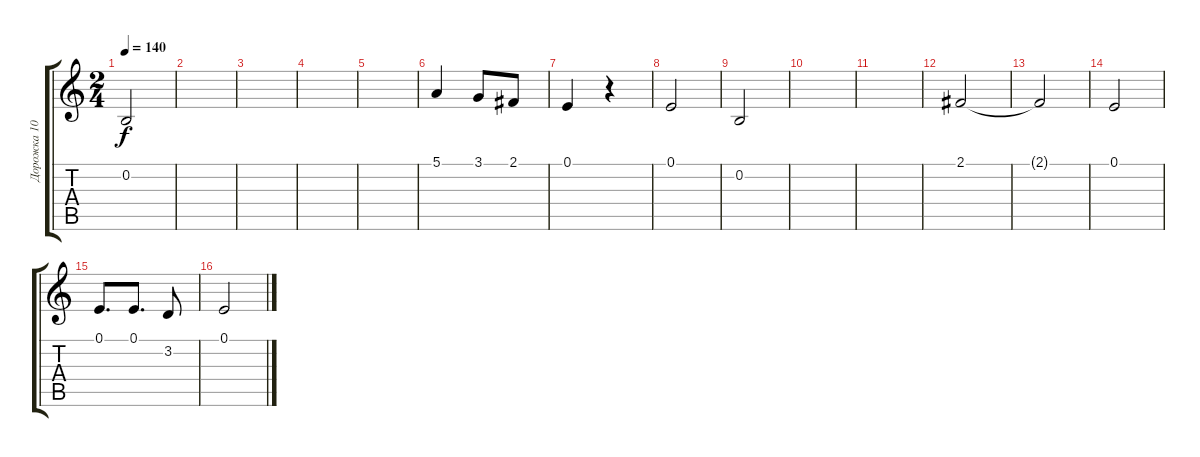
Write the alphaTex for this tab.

\track ("Дорожка 10" "Дорожка 10") {instrument violin}
\staff {score tabs}
\tuning (E4 B3 G3 D3 A2 E2) {hide}
\ts (2 4)
\tempo 140
\clef g2
\ks c
0.2.2{dy f} |
|
|
|
|
5.1.4 3.1.8 2.1.8 |
0.1.4 r.4 |
0.1.2 |
0.2.2 |
|
|
2.1.2 |
2.1{t}.2 |
0.1.2 |
0.1.8{d} 0.1.8{d} 3.2.8 |
0.1.2
